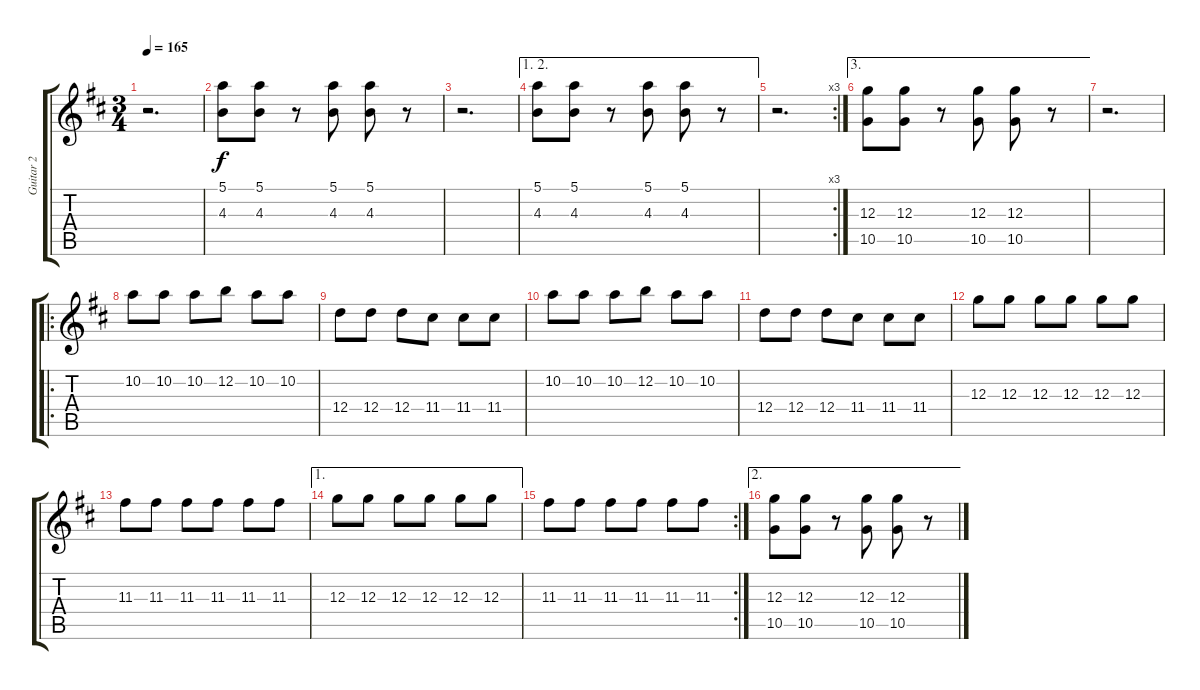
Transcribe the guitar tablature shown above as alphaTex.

\track ("Guitar 2" "Guitar 2") {instrument distortionguitar}
\staff {score tabs}
\tuning (E4 B3 G3 D3 A2 E2) {hide}
\ts (3 4)
\tempo 165
\clef g2
\ks d
r.2{d dy f} |
(5.1 4.3).8 (5.1 4.3).8 r.8 (5.1 4.3).8 (5.1 4.3).8 r.8 |
r.2{d} |
\ae (1 2)
(5.1 4.3).8 (5.1 4.3).8 r.8 (5.1 4.3).8 (5.1 4.3).8 r.8 |
\rc 3
r.2{d} |
\ae 3
(12.3 10.5).8 (12.3 10.5).8 r.8 (12.3 10.5).8 (12.3 10.5).8 r.8 |
r.2{d} |
\ro
10.2.8 10.2.8 10.2.8 12.2.8 10.2.8 10.2.8 |
12.4.8 12.4.8 12.4.8 11.4.8 11.4.8 11.4.8 |
10.2.8 10.2.8 10.2.8 12.2.8 10.2.8 10.2.8 |
12.4.8 12.4.8 12.4.8 11.4.8 11.4.8 11.4.8 |
12.3.8 12.3.8 12.3.8 12.3.8 12.3.8 12.3.8 |
11.3.8 11.3.8 11.3.8 11.3.8 11.3.8 11.3.8 |
\ae 1
12.3.8 12.3.8 12.3.8 12.3.8 12.3.8 12.3.8 |
\rc 2
11.3.8 11.3.8 11.3.8 11.3.8 11.3.8 11.3.8 |
\ae 2
(12.3 10.5).8 (12.3 10.5).8 r.8 (12.3 10.5).8 (12.3 10.5).8 r.8
